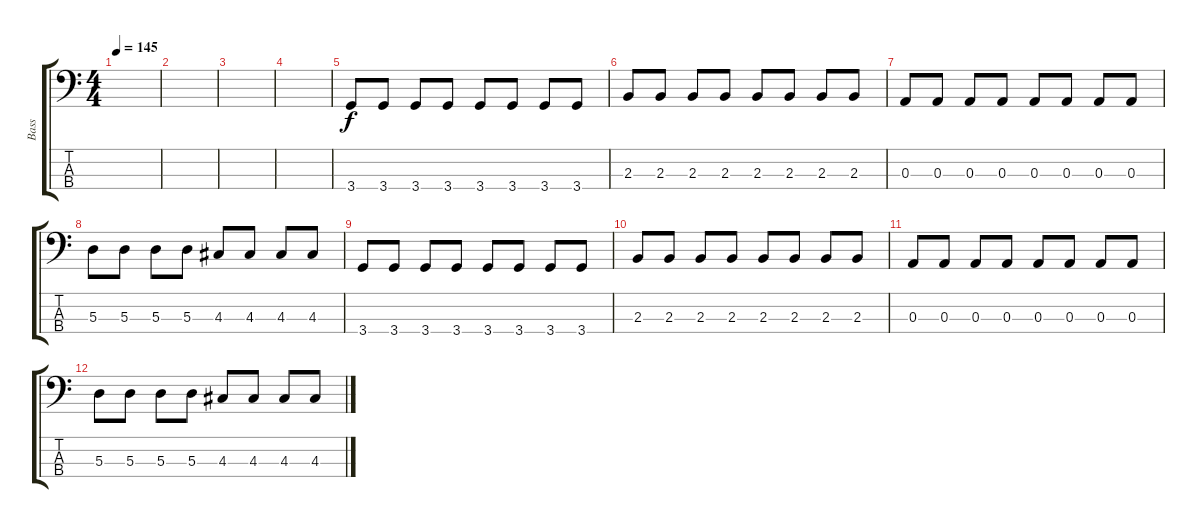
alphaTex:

\track ("Bass" "Bass") {instrument electricbasspick}
\staff {score tabs}
\tuning (G2 D2 A1 E1) {hide}
\ts (4 4)
\tempo 145
\clef f4
\ks c
|
|
|
|
3.4.8 3.4.8 3.4.8 3.4.8 3.4.8 3.4.8 3.4.8 3.4.8 |
2.3.8 2.3.8 2.3.8 2.3.8 2.3.8 2.3.8 2.3.8 2.3.8 |
0.3.8 0.3.8 0.3.8 0.3.8 0.3.8 0.3.8 0.3.8 0.3.8 |
5.3.8 5.3.8 5.3.8 5.3.8 4.3.8 4.3.8 4.3.8 4.3.8 |
3.4.8 3.4.8 3.4.8 3.4.8 3.4.8 3.4.8 3.4.8 3.4.8 |
2.3.8 2.3.8 2.3.8 2.3.8 2.3.8 2.3.8 2.3.8 2.3.8 |
0.3.8 0.3.8 0.3.8 0.3.8 0.3.8 0.3.8 0.3.8 0.3.8 |
5.3.8 5.3.8 5.3.8 5.3.8 4.3.8 4.3.8 4.3.8 4.3.8
